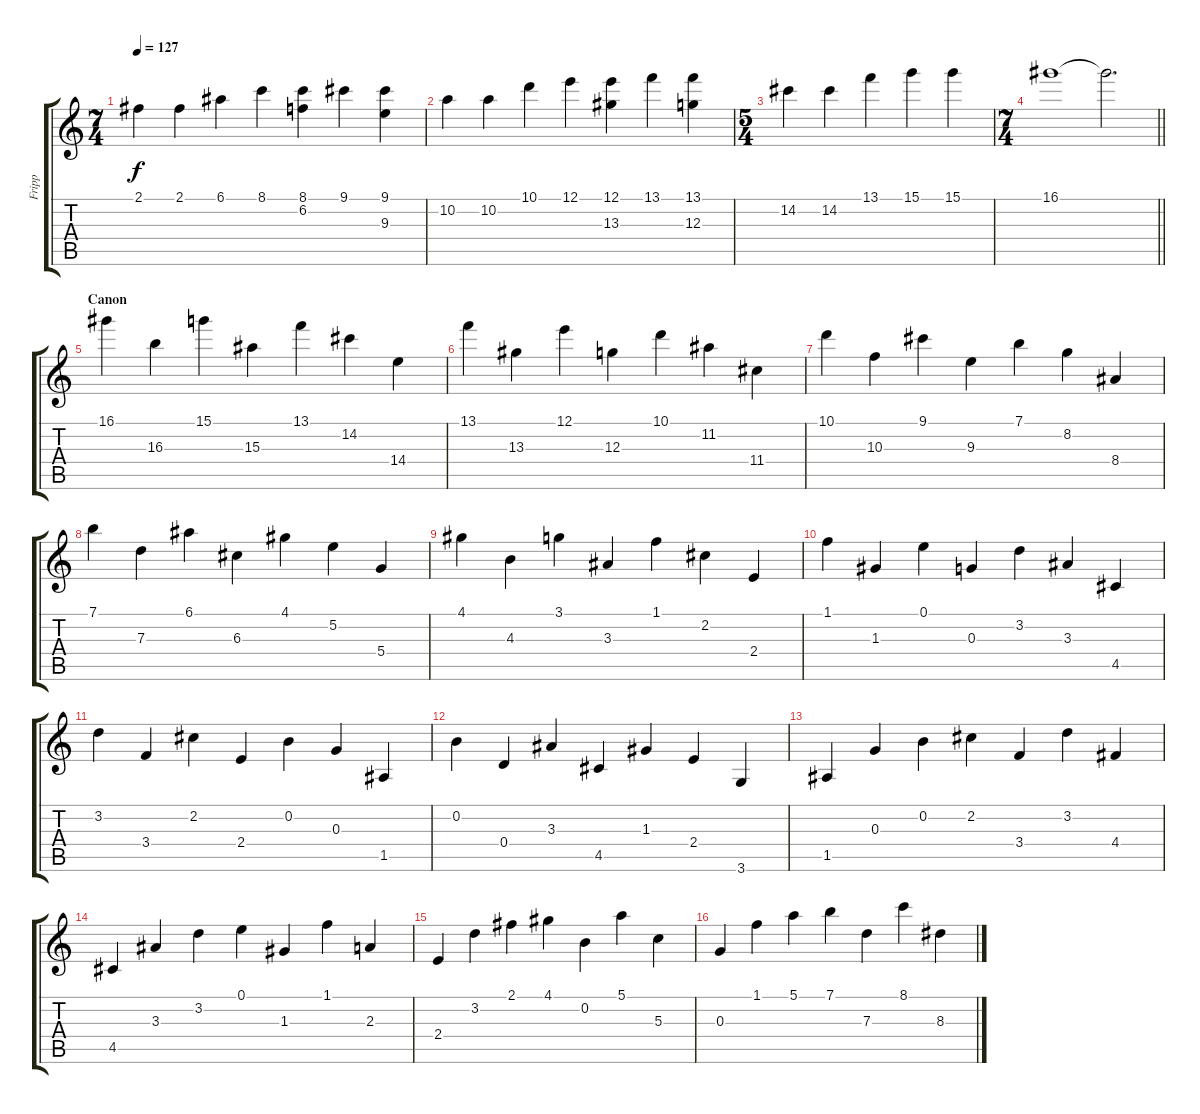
\track ("Fripp" "Fripp") {instrument overdrivenguitar}
\staff {score tabs}
\tuning (E4 B3 G3 D3 A2 E2) {hide}
\ts (7 4)
\tempo 127
\clef g2
\ks c
2.1.4{dy f} 2.1.4 6.1.4 8.1.4 (8.1 6.2).4 9.1.4 (9.1 9.3).4 |
10.2.4 10.2.4 10.1.4 12.1.4 (12.1 13.3).4 13.1.4 (13.1 12.3).4 |
\ts (5 4)
14.2.4 14.2.4 13.1.4 15.1.4 15.1.4 |
\ts (7 4)
\barLineRight lightlight
16.1.1 16.1{t}.2{d} |
\section ("" "Canon")
16.1.4 16.3.4 15.1.4 15.3.4 13.1.4 14.2.4 14.4.4 |
13.1.4 13.3.4 12.1.4 12.3.4 10.1.4 11.2.4 11.4.4 |
10.1.4 10.3.4 9.1.4 9.3.4 7.1.4 8.2.4 8.4.4 |
7.1.4 7.3.4 6.1.4 6.3.4 4.1.4 5.2.4 5.4.4 |
4.1.4 4.3.4 3.1.4 3.3.4 1.1.4 2.2.4 2.4.4 |
1.1.4 1.3.4 0.1.4 0.3.4 3.2.4 3.3.4 4.5.4 |
3.2.4 3.4.4 2.2.4 2.4.4 0.2.4 0.3.4 1.5.4 |
0.2.4 0.4.4 3.3.4 4.5.4 1.3.4 2.4.4 3.6.4 |
1.5.4 0.3.4 0.2.4 2.2.4 3.4.4 3.2.4 4.4.4 |
4.5.4 3.3.4 3.2.4 0.1.4 1.3.4 1.1.4 2.3.4 |
2.4.4 3.2.4 2.1.4 4.1.4 0.2.4 5.1.4 5.3.4 |
0.3.4 1.1.4 5.1.4 7.1.4 7.3.4 8.1.4 8.3.4
